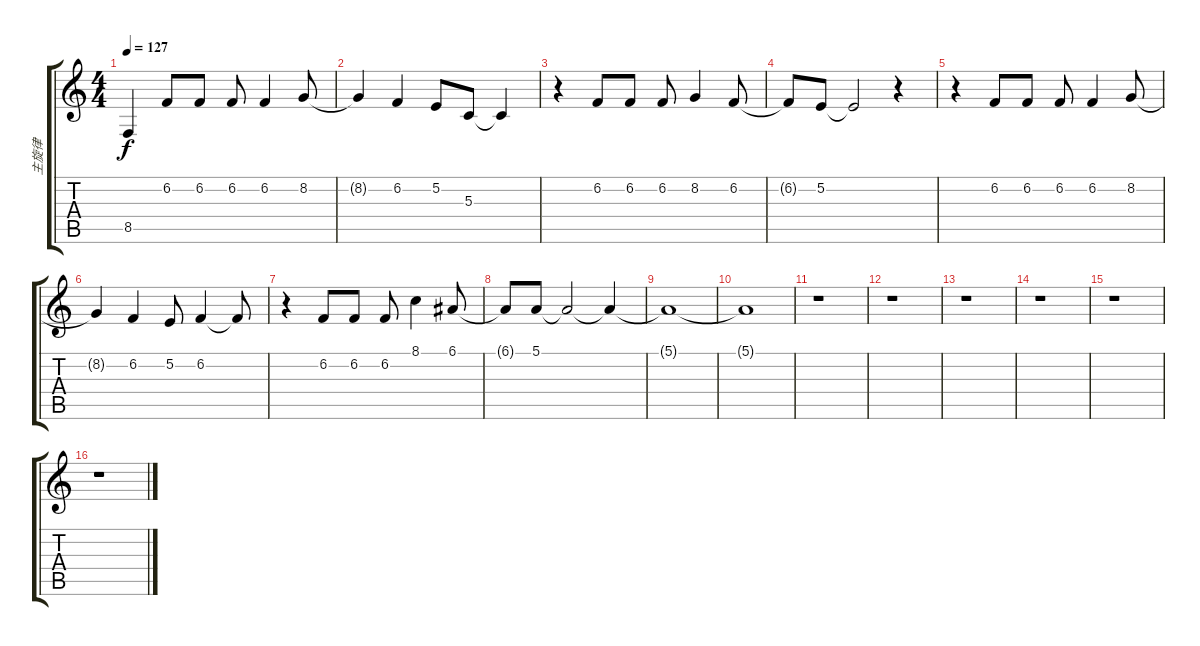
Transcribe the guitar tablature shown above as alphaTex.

\track ("主旋律" "主旋律") {instrument lead8bassandlead}
\staff {score tabs}
\tuning (E4 B3 G3 D3 A2 E2) {hide}
\ts (4 4)
\tempo 127
\clef g2
\ks c
8.5{t}.4{dy f} 6.2.8 6.2.8 6.2.8 6.2.4 8.2.8 |
8.2{t}.4 6.2.4 5.2.8 5.3.8 5.3{t}.4 |
r.4 6.2.8 6.2.8 6.2.8 8.2.4 6.2.8 |
6.2{t}.8 5.2.8 5.2{t}.2 r.4 |
r.4 6.2.8 6.2.8 6.2.8 6.2.4 8.2.8 |
8.2{t}.4 6.2.4 5.2.8 6.2.4 6.2{t}.8 |
r.4 6.2.8 6.2.8 6.2.8 8.1.4 6.1.8 |
6.1{t}.8 5.1.8 5.1{t}.2 5.1{t}.4 |
5.1{t}.1 |
5.1{t}.1 |
r.1 |
r.1 |
r.1 |
r.1 |
r.1 |
r.1
